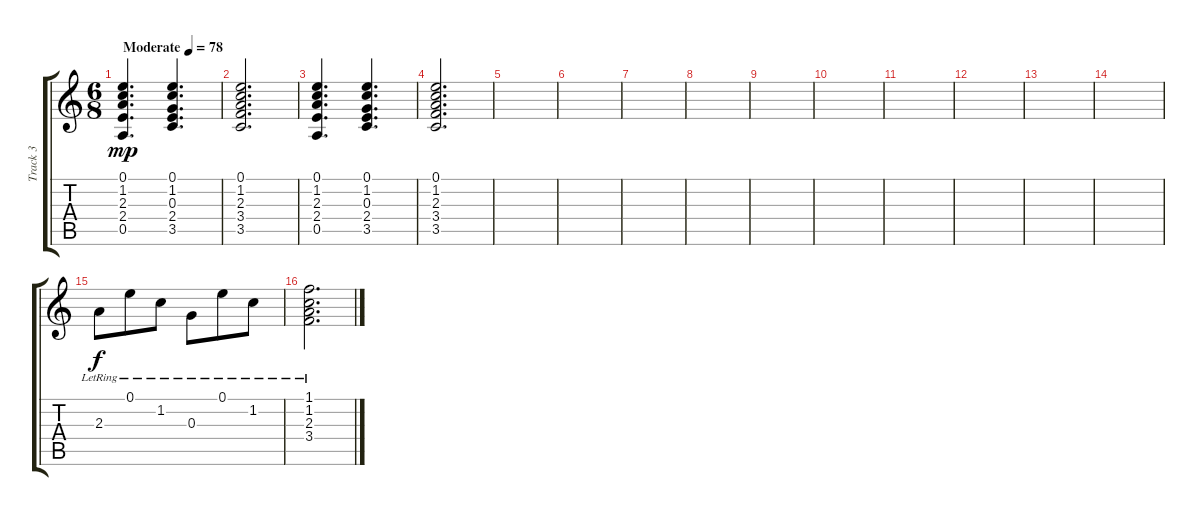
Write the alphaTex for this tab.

\track ("Track 3" "Track 3") {instrument electricguitarclean}
\staff {score tabs}
\tuning (E4 B3 G3 D3 A2 E2) {hide}
\ts (6 8)
\tempo (78 "Moderate")
\clef g2
\ks c
(0.1 1.2 2.3 2.4 0.5).4{d dy mp instrument electricguitarclean} (0.1 1.2 0.3 2.4 3.5).4{d} |
(0.1 1.2 2.3 3.4 3.5).2{d} |
(0.1 1.2 2.3 2.4 0.5).4{d} (0.1 1.2 0.3 2.4 3.5).4{d} |
(0.1 1.2 2.3 3.4 3.5).2{d} |
|
|
|
|
|
|
|
|
|
|
2.3{lr}.8{dy f} 0.1{lr}.8 1.2{lr}.8 0.3{lr}.8 0.1{lr}.8 1.2{lr}.8 |
(1.1{lr} 1.2{lr} 2.3{lr} 3.4{lr}).2{d}
